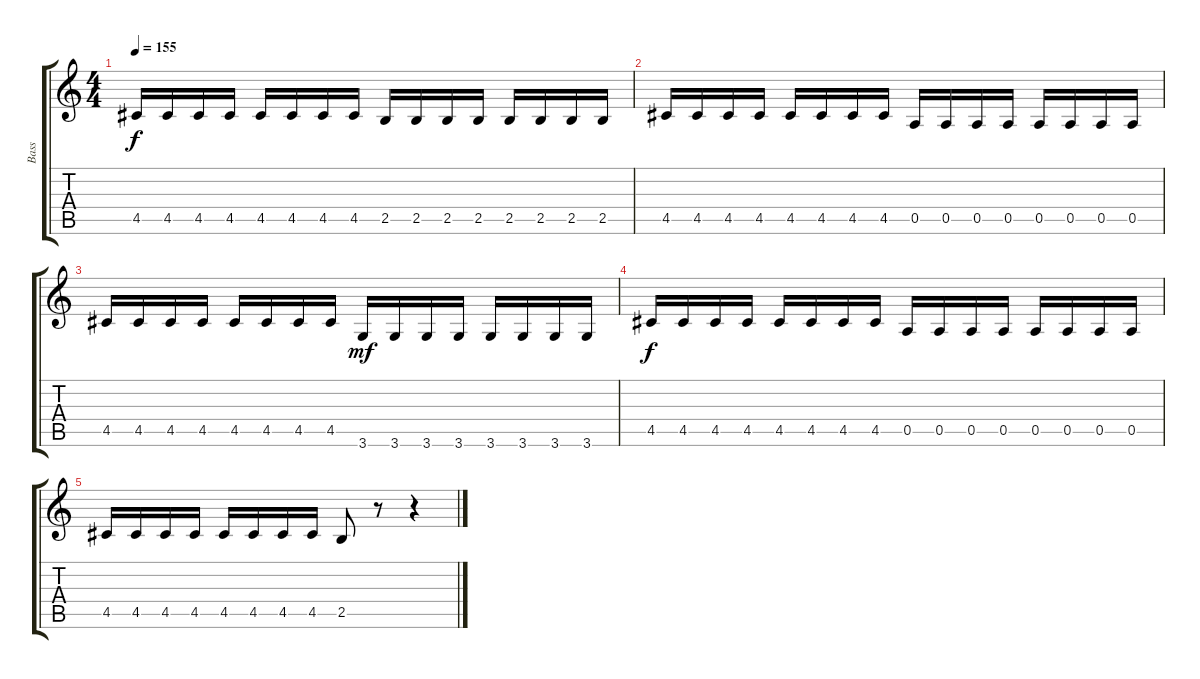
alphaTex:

\track ("Bass" "Bass") {instrument electricbasspick}
\staff {score tabs}
\tuning (E4 B3 G3 D3 A2 E2) {hide}
\ts (4 4)
\tempo 155
\clef g2
\ks c
4.5.16{dy f} 4.5.16 4.5.16 4.5.16 4.5.16 4.5.16 4.5.16 4.5.16 2.5.16 2.5.16 2.5.16 2.5.16 2.5.16 2.5.16 2.5.16 2.5.16 |
4.5.16 4.5.16 4.5.16 4.5.16 4.5.16 4.5.16 4.5.16 4.5.16 0.5.16 0.5.16 0.5.16 0.5.16 0.5.16 0.5.16 0.5.16 0.5.16 |
4.5.16 4.5.16 4.5.16 4.5.16 4.5.16 4.5.16 4.5.16 4.5.16 3.6.16{dy mf} 3.6.16 3.6.16 3.6.16 3.6.16 3.6.16 3.6.16 3.6.16 |
4.5.16{dy f} 4.5.16 4.5.16 4.5.16 4.5.16 4.5.16 4.5.16 4.5.16 0.5.16 0.5.16 0.5.16 0.5.16 0.5.16 0.5.16 0.5.16 0.5.16 |
4.5.16 4.5.16 4.5.16 4.5.16 4.5.16 4.5.16 4.5.16 4.5.16 2.5.8 r.8 r.4
